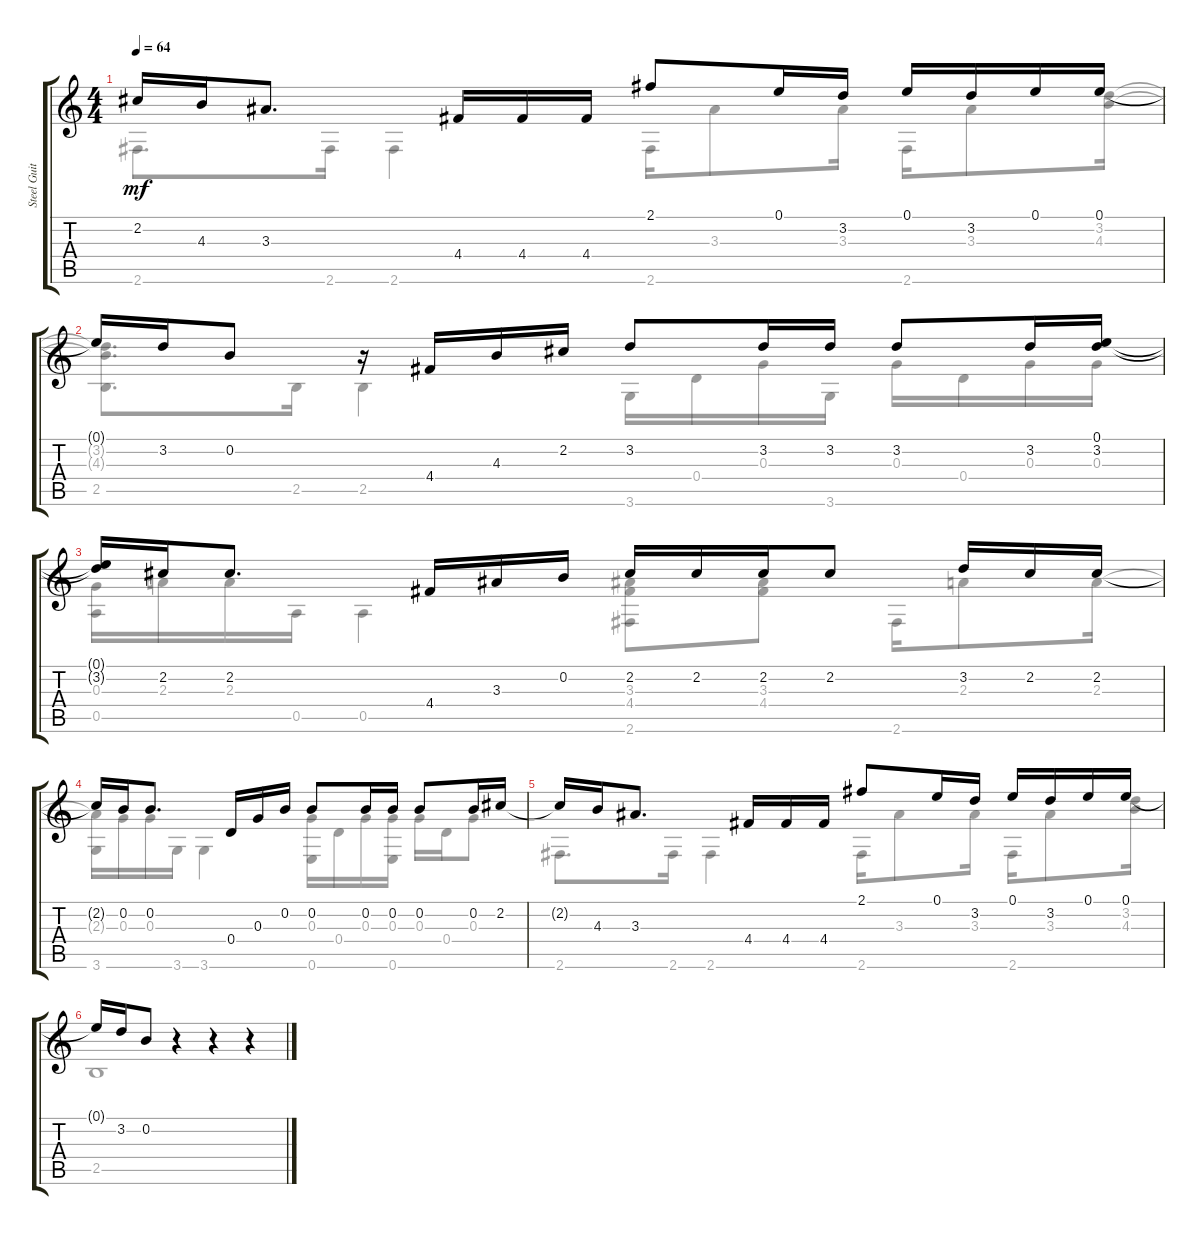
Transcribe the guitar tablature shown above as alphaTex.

\track ("Steel Guitar" "Steel Guit") {instrument acousticguitarsteel}
\staff {score tabs}
\tuning (E4 B3 G3 D3 A2 E2) {hide}
\voice
\ts (4 4)
\tempo 64
\clef g2
\ks c
2.2{t}.16{dy mf} 4.3.16 3.3.8{d} 4.4.16 4.4.16 4.4.16 2.1.8 0.1.16 3.2.16 0.1.16 3.2.16 0.1.16 0.1.16 |
0.1{t}.16 3.2.16 0.2.8 r.16 4.4.16 4.3.16 2.2.16 3.2.8 3.2.16 3.2.16 3.2.8 3.2.16 (0.1 3.2).16 |
(0.1{t} 3.2{t}).16 2.2.16 2.2.8{d} 4.4.16 3.3.16 0.2.16 2.2.16 2.2.16 2.2.16 2.2.8 3.2.16 2.2.16 2.2.16 |
2.2{t}.16 0.2.16 0.2.8{d} 0.4.16 0.3.16 0.2.16 0.2.8 0.2.16 0.2.16 0.2.8 0.2.16 2.2.16 |
2.2{t}.16 4.3.16 3.3.8{d} 4.4.16 4.4.16 4.4.16 2.1.8 0.1.16 3.2.16 0.1.16 3.2.16 0.1.16 0.1.16 |
0.1{t}.16 3.2.16 0.2.8 r.4 r.4 r.4 |
|
|
|
|
|
|
|
|
|
\voice
\clef g2
\ottava regular
\simile none
\ks c
2.6.8{d dy mf} 2.6.16 2.6.4 2.6.16 3.3.8 3.3.16 2.6.16 3.3.8 (3.2 4.3).16 |
(3.2{t} 4.3{t} 2.5).8{d} 2.5.16 2.5.4 3.6.16 0.4.16 0.3.16 3.6.16 0.3.16 0.4.16 0.3.16 0.3.16 |
(0.3 0.5).16 2.3.16 2.3.16 0.5.16 0.5.4 (3.3 4.4 2.6).8 (3.3 4.4).8 2.6.16 2.3.8 2.3.16 |
(2.3{t} 3.6).16 0.3.16 0.3.16 3.6.16 3.6.4 (0.3 0.6).16 0.4.16 0.3.16 (0.3 0.6).16 0.3.16 0.4.16 0.3.8 |
2.6.8{d} 2.6.16 2.6.4 2.6.16 3.3.8 3.3.16 2.6.16 3.3.8 (3.2 4.3).16 |
2.5.1 |
|
|
|
|
|
|
|
|
|
